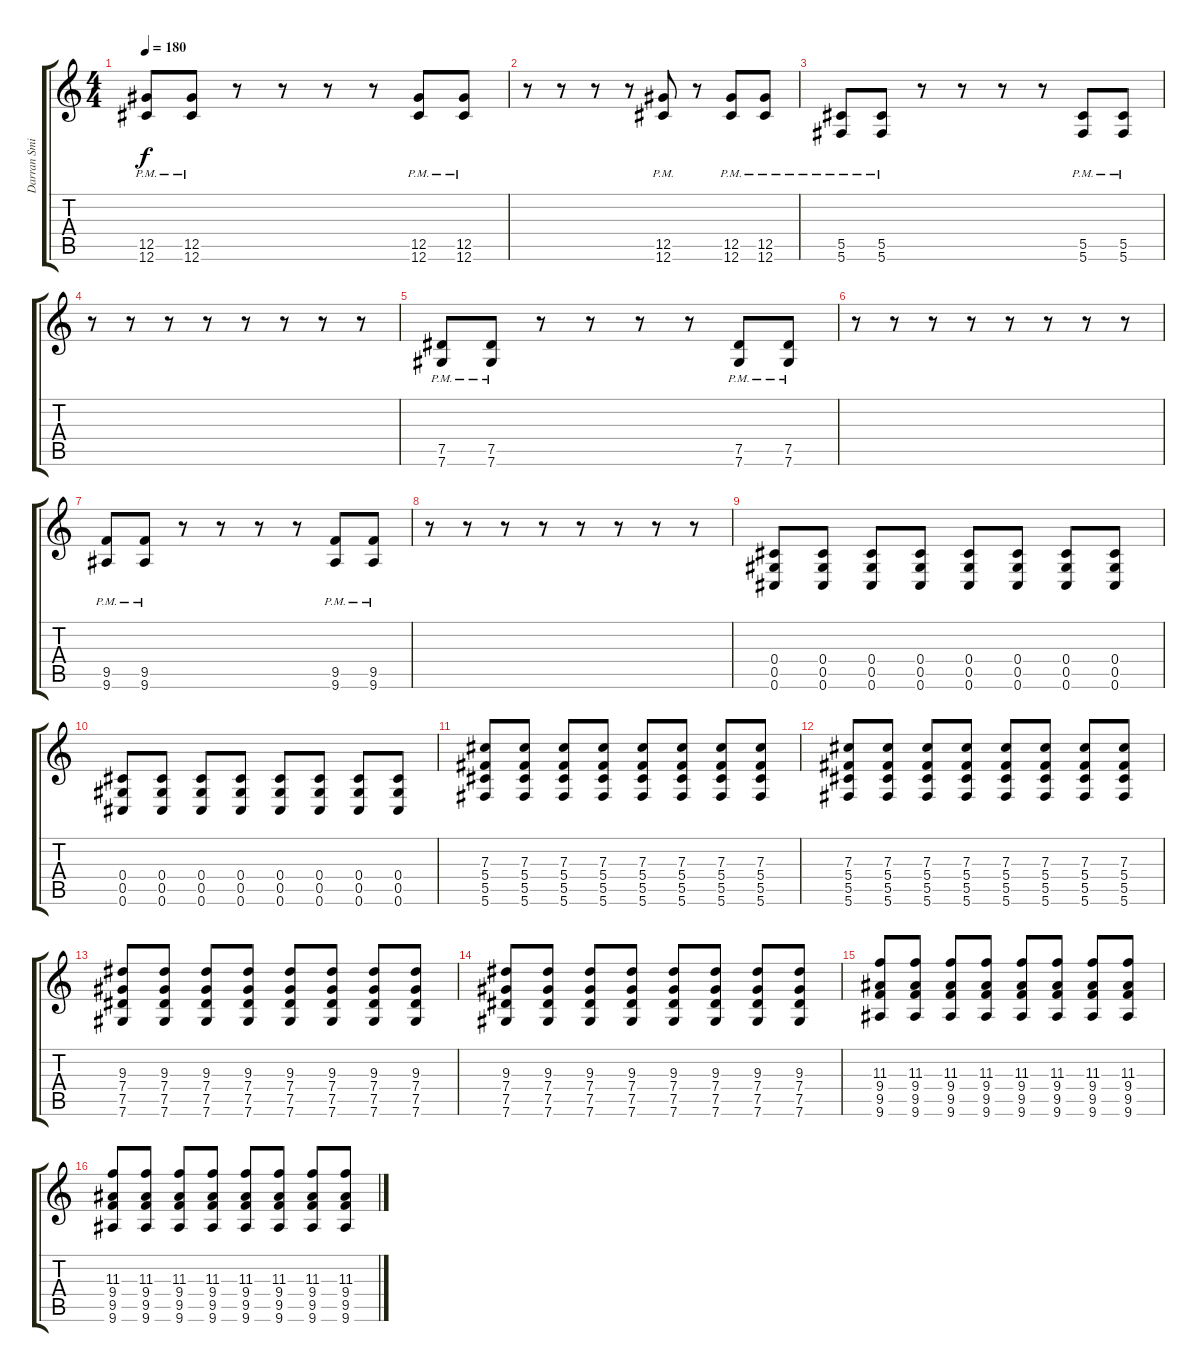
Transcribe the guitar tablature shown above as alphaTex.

\track ("Darran Smith" "Darran Smi") {instrument distortionguitar}
\staff {score tabs}
\tuning (Eb4 Bb3 Gb3 Db3 Ab2 Db2) {hide}
\ts (4 4)
\tempo 180
\clef g2
\ks c
(12.5{pm} 12.6{pm}).8{dy f} (12.5{pm} 12.6{pm}).8 r.8 r.8 r.8 r.8 (12.5{pm} 12.6{pm}).8 (12.5{pm} 12.6{pm}).8 |
r.8 r.8 r.8 r.8 (12.5{pm} 12.6{pm}).8 r.8 (12.5{pm} 12.6{pm}).8 (12.5{pm} 12.6{pm}).8 |
(5.5{pm} 5.6{pm}).8 (5.5{pm} 5.6{pm}).8 r.8 r.8 r.8 r.8 (5.5{pm} 5.6{pm}).8 (5.5{pm} 5.6{pm}).8 |
r.8 r.8 r.8 r.8 r.8 r.8 r.8 r.8 |
(7.5{pm} 7.6{pm}).8 (7.5{pm} 7.6{pm}).8 r.8 r.8 r.8 r.8 (7.5{pm} 7.6{pm}).8 (7.5{pm} 7.6{pm}).8 |
r.8 r.8 r.8 r.8 r.8 r.8 r.8 r.8 |
(9.5{pm} 9.6{pm}).8 (9.5{pm} 9.6{pm}).8 r.8 r.8 r.8 r.8 (9.5{pm} 9.6{pm}).8 (9.5{pm} 9.6{pm}).8 |
r.8 r.8 r.8 r.8 r.8 r.8 r.8 r.8 |
(0.4 0.5 0.6).8 (0.4 0.5 0.6).8 (0.4 0.5 0.6).8 (0.4 0.5 0.6).8 (0.4 0.5 0.6).8 (0.4 0.5 0.6).8 (0.4 0.5 0.6).8 (0.4 0.5 0.6).8 |
(0.4 0.5 0.6).8 (0.4 0.5 0.6).8 (0.4 0.5 0.6).8 (0.4 0.5 0.6).8 (0.4 0.5 0.6).8 (0.4 0.5 0.6).8 (0.4 0.5 0.6).8 (0.4 0.5 0.6).8 |
(7.3 5.4 5.5 5.6).8 (7.3 5.4 5.5 5.6).8 (7.3 5.4 5.5 5.6).8 (7.3 5.4 5.5 5.6).8 (7.3 5.4 5.5 5.6).8 (7.3 5.4 5.5 5.6).8 (7.3 5.4 5.5 5.6).8 (7.3 5.4 5.5 5.6).8 |
(7.3 5.4 5.5 5.6).8 (7.3 5.4 5.5 5.6).8 (7.3 5.4 5.5 5.6).8 (7.3 5.4 5.5 5.6).8 (7.3 5.4 5.5 5.6).8 (7.3 5.4 5.5 5.6).8 (7.3 5.4 5.5 5.6).8 (7.3 5.4 5.5 5.6).8 |
(9.3 7.4 7.5 7.6).8 (9.3 7.4 7.5 7.6).8 (9.3 7.4 7.5 7.6).8 (9.3 7.4 7.5 7.6).8 (9.3 7.4 7.5 7.6).8 (9.3 7.4 7.5 7.6).8 (9.3 7.4 7.5 7.6).8 (9.3 7.4 7.5 7.6).8 |
(9.3 7.4 7.5 7.6).8 (9.3 7.4 7.5 7.6).8 (9.3 7.4 7.5 7.6).8 (9.3 7.4 7.5 7.6).8 (9.3 7.4 7.5 7.6).8 (9.3 7.4 7.5 7.6).8 (9.3 7.4 7.5 7.6).8 (9.3 7.4 7.5 7.6).8 |
(11.3 9.4 9.5 9.6).8 (11.3 9.4 9.5 9.6).8 (11.3 9.4 9.5 9.6).8 (11.3 9.4 9.5 9.6).8 (11.3 9.4 9.5 9.6).8 (11.3 9.4 9.5 9.6).8 (11.3 9.4 9.5 9.6).8 (11.3 9.4 9.5 9.6).8 |
(11.3 9.4 9.5 9.6).8 (11.3 9.4 9.5 9.6).8 (11.3 9.4 9.5 9.6).8 (11.3 9.4 9.5 9.6).8 (11.3 9.4 9.5 9.6).8 (11.3 9.4 9.5 9.6).8 (11.3 9.4 9.5 9.6).8 (11.3 9.4 9.5 9.6).8
